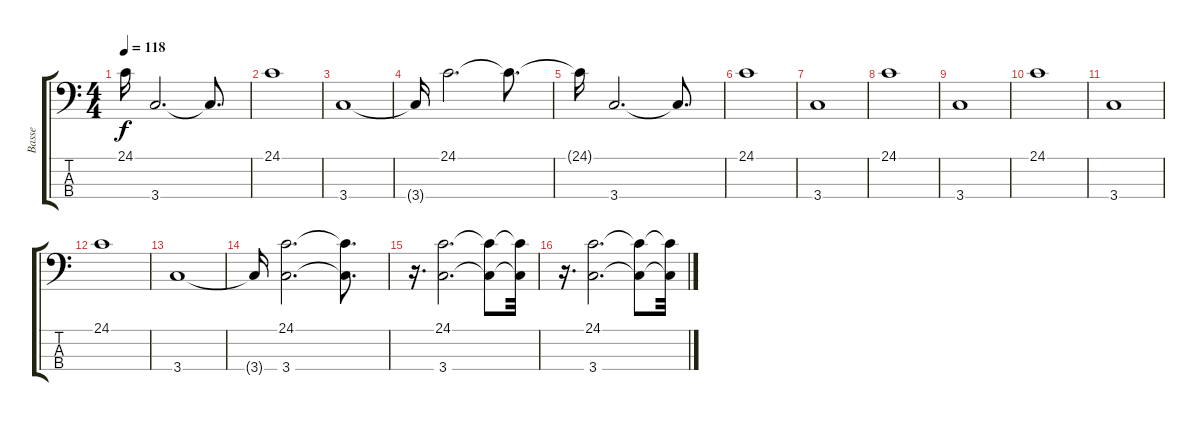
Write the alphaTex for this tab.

\track ("Basse" "Basse") {instrument contrabass}
\staff {score tabs}
\tuning (C-1 G2 D2 A1) {hide}
\ts (4 4)
\tempo 118
\clef f4
\ks c
24.1{t}.16{dy f} 3.4.2{d} 3.4{t}.8{d} |
24.1.1 |
3.4.1 |
3.4{t}.16 24.1.2{d} 24.1{t}.8{d} |
24.1{t}.16 3.4.2{d} 3.4{t}.8{d} |
24.1.1 |
3.4.1 |
24.1.1 |
3.4.1 |
24.1.1 |
3.4.1 |
24.1.1 |
3.4.1 |
3.4{t}.16 (24.1 3.4).2{d} (24.1{t} 3.4{t}).8{d} |
r.16{d} (24.1 3.4).2{d} (24.1{t} 3.4{t}).8 (24.1{t} 3.4{t}).32 |
r.16{d} (24.1 3.4).2{d} (24.1{t} 3.4{t}).8 (24.1{t} 3.4{t}).32
